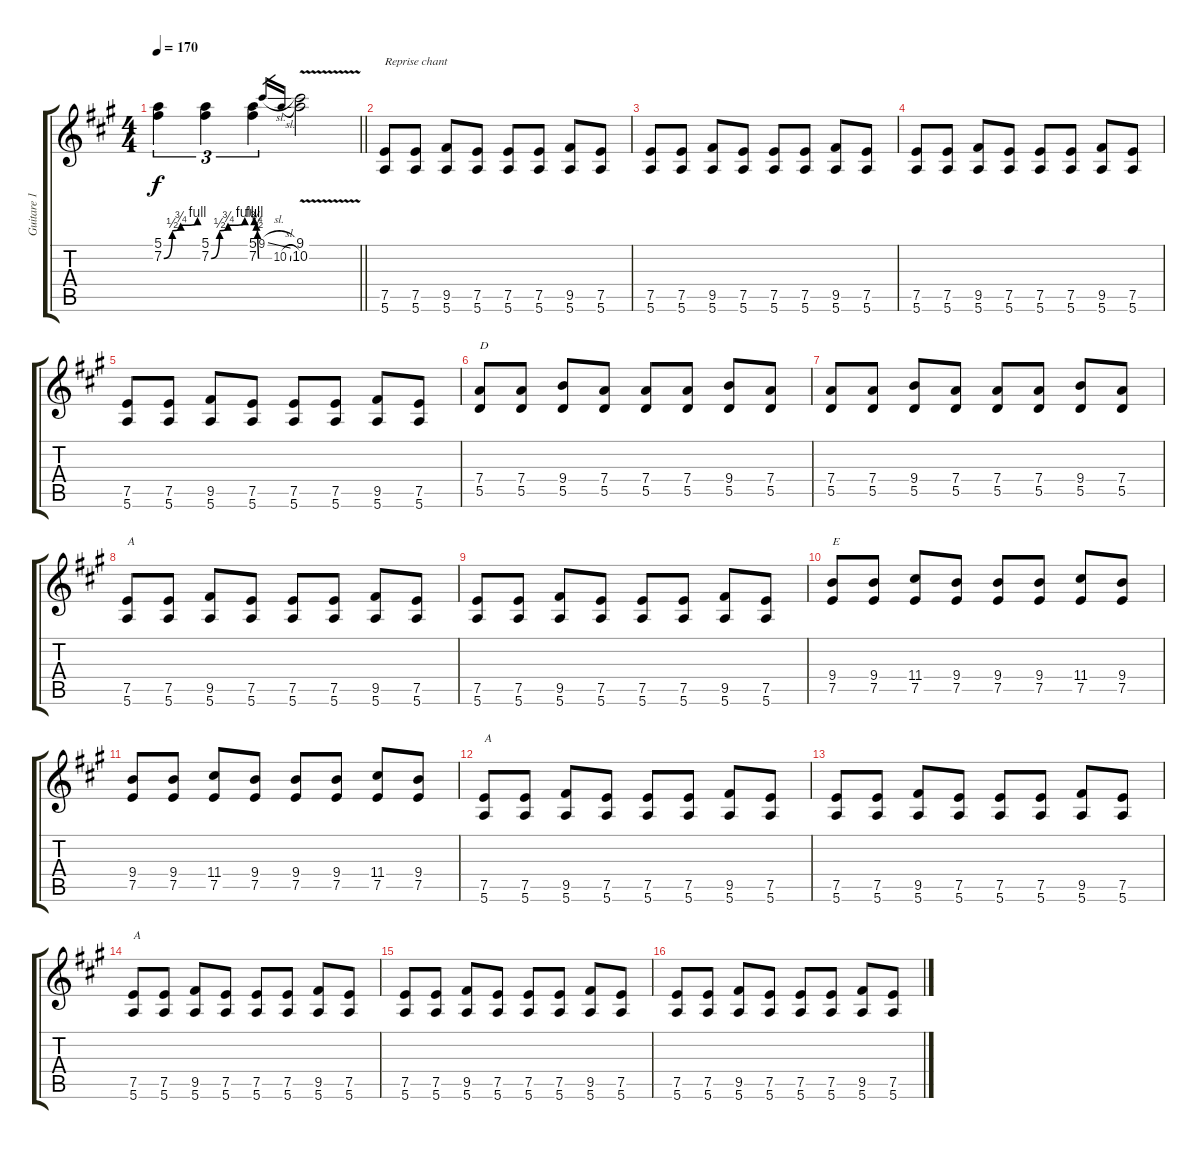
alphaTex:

\track ("Guitare 1" "Guitare 1") {instrument distortionguitar}
\staff {score tabs}
\tuning (E4 B3 G3 D3 A2 E2) {hide}
\ts (4 4)
\tempo 170
\clef g2
\barLineRight lightlight
\ks a
(5.1 7.2{be (custom 0 0 15 2 30 3 60 4)}).4{tu (3 2) dy f} (5.1 7.2{be (custom 0 0 15 2 30 3 60 4)}).4{tu (3 2)} (5.1 7.2{be (custom 0 0 15 2 30 3 60 4)}).4{tu (3 2)} 9.1{sl}.16{gr} 10.2{sl}.16{gr} (9.1{v} 10.2{v}).2 |
(7.5 5.6).8{txt "Reprise chant"} (7.5 5.6).8 (9.5 5.6).8 (7.5 5.6).8 (7.5 5.6).8 (7.5 5.6).8 (9.5 5.6).8 (7.5 5.6).8 |
(7.5 5.6).8 (7.5 5.6).8 (9.5 5.6).8 (7.5 5.6).8 (7.5 5.6).8 (7.5 5.6).8 (9.5 5.6).8 (7.5 5.6).8 |
(7.5 5.6).8 (7.5 5.6).8 (9.5 5.6).8 (7.5 5.6).8 (7.5 5.6).8 (7.5 5.6).8 (9.5 5.6).8 (7.5 5.6).8 |
(7.5 5.6).8 (7.5 5.6).8 (9.5 5.6).8 (7.5 5.6).8 (7.5 5.6).8 (7.5 5.6).8 (9.5 5.6).8 (7.5 5.6).8 |
(7.4 5.5).8{txt "D"} (7.4 5.5).8 (9.4 5.5).8 (7.4 5.5).8 (7.4 5.5).8 (7.4 5.5).8 (9.4 5.5).8 (7.4 5.5).8 |
(7.4 5.5).8 (7.4 5.5).8 (9.4 5.5).8 (7.4 5.5).8 (7.4 5.5).8 (7.4 5.5).8 (9.4 5.5).8 (7.4 5.5).8 |
(7.5 5.6).8{txt "A"} (7.5 5.6).8 (9.5 5.6).8 (7.5 5.6).8 (7.5 5.6).8 (7.5 5.6).8 (9.5 5.6).8 (7.5 5.6).8 |
(7.5 5.6).8 (7.5 5.6).8 (9.5 5.6).8 (7.5 5.6).8 (7.5 5.6).8 (7.5 5.6).8 (9.5 5.6).8 (7.5 5.6).8 |
(9.4 7.5).8{txt "E"} (9.4 7.5).8 (11.4 7.5).8 (9.4 7.5).8 (9.4 7.5).8 (9.4 7.5).8 (11.4 7.5).8 (9.4 7.5).8 |
(9.4 7.5).8 (9.4 7.5).8 (11.4 7.5).8 (9.4 7.5).8 (9.4 7.5).8 (9.4 7.5).8 (11.4 7.5).8 (9.4 7.5).8 |
(7.5 5.6).8{txt "A"} (7.5 5.6).8 (9.5 5.6).8 (7.5 5.6).8 (7.5 5.6).8 (7.5 5.6).8 (9.5 5.6).8 (7.5 5.6).8 |
(7.5 5.6).8 (7.5 5.6).8 (9.5 5.6).8 (7.5 5.6).8 (7.5 5.6).8 (7.5 5.6).8 (9.5 5.6).8 (7.5 5.6).8 |
(7.5 5.6).8{txt "A"} (7.5 5.6).8 (9.5 5.6).8 (7.5 5.6).8 (7.5 5.6).8 (7.5 5.6).8 (9.5 5.6).8 (7.5 5.6).8 |
(7.5 5.6).8 (7.5 5.6).8 (9.5 5.6).8 (7.5 5.6).8 (7.5 5.6).8 (7.5 5.6).8 (9.5 5.6).8 (7.5 5.6).8 |
(7.5 5.6).8 (7.5 5.6).8 (9.5 5.6).8 (7.5 5.6).8 (7.5 5.6).8 (7.5 5.6).8 (9.5 5.6).8 (7.5 5.6).8
